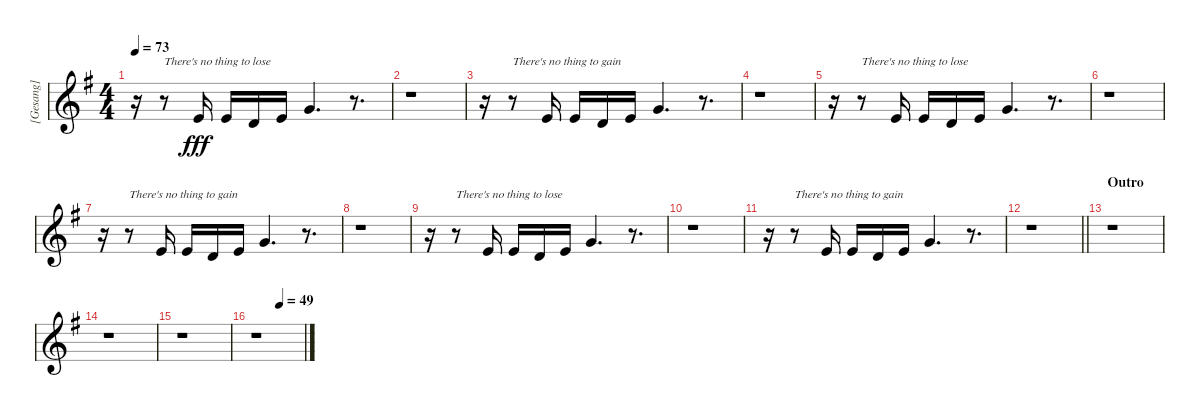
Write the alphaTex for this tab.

\track ("[Gesang]" "[Gesang]") {instrument altosax}
\staff {score}
\tuning (E4 B3 G3 D3 A2 E2) {hide}
\ts (4 4)
\tempo 73
\clef g2
\ks eminor
r.16{dy fff} r.8{txt "There's no thing to lose"} 5.2.16 5.2.16 3.2.16 5.2.16 3.1.4{d} r.8{d} |
r.1 |
r.16 r.8{txt "There's no thing to gain"} 5.2.16 5.2.16 3.2.16 5.2.16 3.1.4{d} r.8{d} |
r.1 |
r.16 r.8{txt "There's no thing to lose"} 5.2.16 5.2.16 3.2.16 5.2.16 3.1.4{d} r.8{d} |
r.1 |
r.16 r.8{txt "There's no thing to gain"} 5.2.16 5.2.16 3.2.16 5.2.16 3.1.4{d} r.8{d} |
r.1 |
r.16 r.8{txt "There's no thing to lose"} 5.2.16 5.2.16 3.2.16 5.2.16 3.1.4{d} r.8{d} |
r.1 |
r.16 r.8{txt "There's no thing to gain"} 5.2.16 5.2.16 3.2.16 5.2.16 3.1.4{d} r.8{d} |
\barLineRight lightlight
r.1 |
\section ("" "Outro")
r.1 |
r.1 |
r.1 |
\tempo (49 0.5)
r.1
